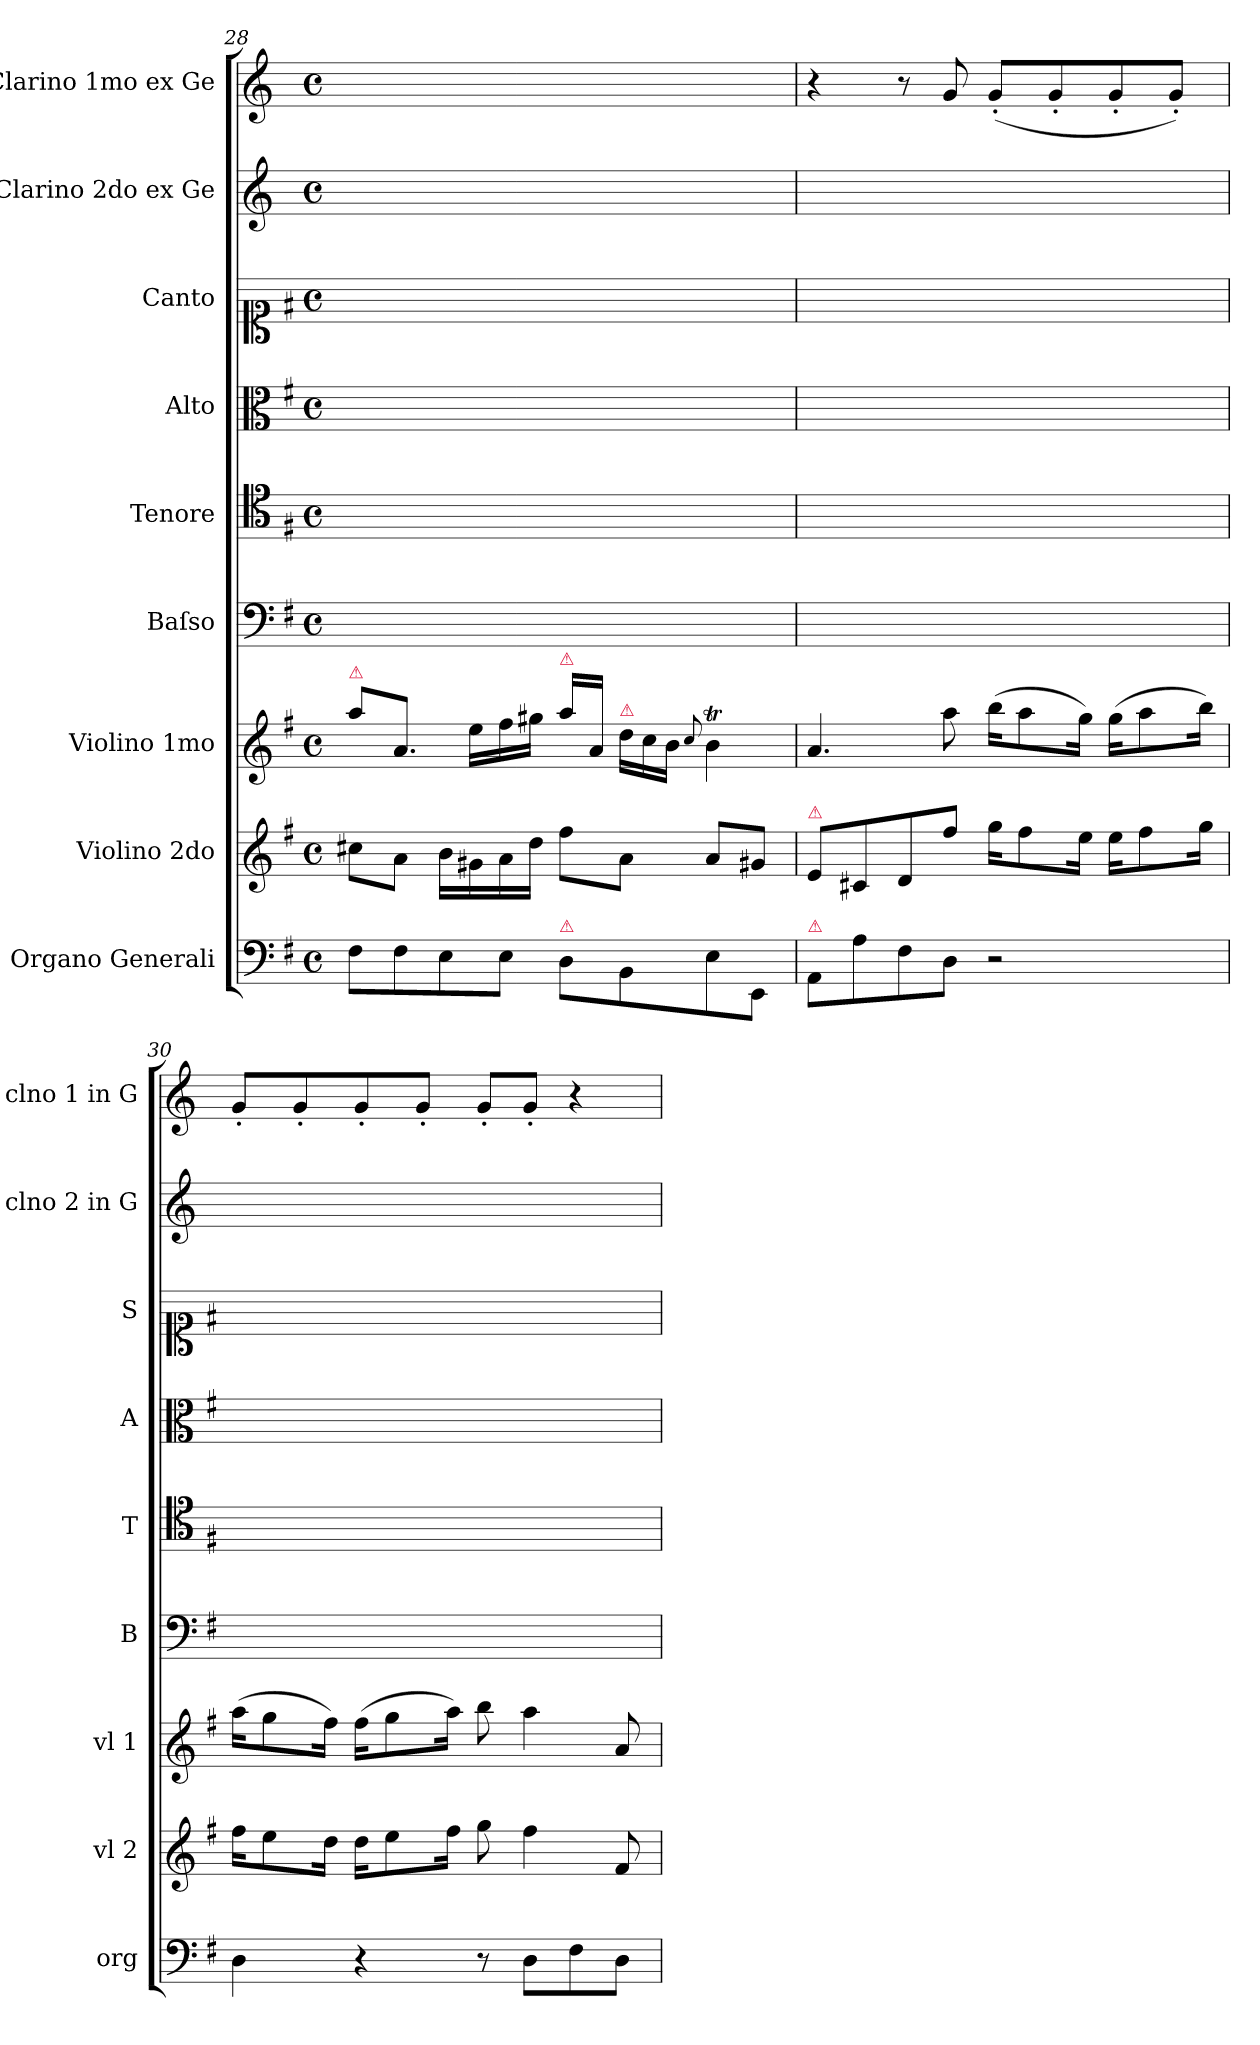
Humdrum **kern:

**kern	**kern	**kern	**kern	**kern	**kern	**kern	**kern	**kern
*part9	*part8	*part7	*part6	*part5	*part4	*part3	*part2	*part1
*staff9	*staff8	*staff7	*staff6	*staff5	*staff4	*staff3	*staff2	*staff1
*I"Organo Generali	*I"Violino 2do	*I"Violino 1mo	*I"Baſso	*I"Tenore	*I"Alto	*I"Canto	*I"Clarino 2do ex Ge	*I"Clarino 1mo ex Ge
*I'org	*I'vl 2	*I'vl 1	*I'B	*I'T	*I'A	*I'S	*I'clno 2 in G	*I'clno 1 in G
*clefF4	*clefG2	*clefG2	*clefF4	*clefC4	*clefC3	*clefC1	*clefG2	*clefG2
*	*	*	*	*	*	*	*ITrd3c5	*ITrd3c5
*k[f#]	*k[f#]	*k[f#]	*k[f#]	*k[f#]	*k[f#]	*k[f#]	*k[f#]	*k[f#]
*M4/4	*M4/4	*M4/4	*M4/4	*M4/4	*M4/4	*M4/4	*M4/4	*M4/4
*met(c)	*met(c)	*met(c)	*met(c)	*met(c)	*met(c)	*met(c)	*met(c)	*met(c)
=28	=28	=28	=28	=28	=28	=28	=28	=28
!	!	!LO:TX:a:color=crimson:t=⚠	!	!	!	!	!	!
8F#\L	8cc#X\L	8aa\L	1ryy	1ryy	1ryy	1ryy	1ryy	1ryy
8F#\	8a\J	8.a/J	.	.	.	.	.	.
8E\	16b\LL	.	.	.	.	.	.	.
.	16g#X\	16ee\LL	.	.	.	.	.	.
8E\J	16a\	16ff#\	.	.	.	.	.	.
.	16dd\JJ	16gg#X\JJ	.	.	.	.	.	.
!	!	!LO:TX:a:color=crimson:t=⚠	!	!	!	!	!	!
!LO:TX:a:color=crimson:t=⚠	!	!	!	!	!	!	!	!
8D\L	8ff#\L	16aa\LL	.	.	.	.	.	.
.	.	16a/JJ	.	.	.	.	.	.
*	*	*Xtuplet	*	*	*	*	*	*
!	!	!LO:TX:a:color=crimson:t=⚠	!	!	!	!	!	!
8BB\	8a\J	24dd\LL	.	.	.	.	.	.
.	.	24cc\	.	.	.	.	.	.
.	.	24b\JJ	.	.	.	.	.	.
.	.	8qqcc/	.	.	.	.	.	.
8E\	8a/L	4bt\	.	.	.	.	.	.
8EE/J	8g#X/J	.	.	.	.	.	.	.
=29	=29	=29	=29	=29	=29	=29	=29	=29
!	!LO:TX:a:color=crimson:t=⚠	!	!	!	!	!	!	!
!LO:TX:a:color=crimson:t=⚠	!	!	!	!	!	!	!	!
8AA/L	8e/L	4.a/	1ryy	1ryy	1ryy	1ryy	1ryy	4r
8A\	8c#X/	.	.	.	.	.	.	.
8F#\	8d/	.	.	.	.	.	.	8r
8D\J	8ff#\J	8aa\	.	.	.	.	.	8d/
2r	16gg\KL	(16bb\KL	.	.	.	.	.	(8d'/L
.	8ff#\	8aa\	.	.	.	.	.	.
.	.	.	.	.	.	.	.	8d'/
.	16ee\Jk	16gg\Jk)	.	.	.	.	.	.
.	16ee\KL	(16gg\KL	.	.	.	.	.	8d'/
.	8ff#\	8aa\	.	.	.	.	.	.
.	.	.	.	.	.	.	.	8d'/J)
.	16gg\Jk	16bb\Jk)	.	.	.	.	.	.
=30	=30	=30	=30	=30	=30	=30	=30	=30
4D\	16ff#\KL	(16aa\KL	1ryy	1ryy	1ryy	1ryy	1ryy	8d'/L
.	8ee\	8gg\	.	.	.	.	.	.
.	.	.	.	.	.	.	.	8d'/
.	16dd\Jk	16ff#\Jk)	.	.	.	.	.	.
4r	16dd\KL	(16ff#\KL	.	.	.	.	.	8d'/
.	8ee\	8gg\	.	.	.	.	.	.
.	.	.	.	.	.	.	.	8d'/J
.	16ff#\Jk	16aa\Jk)	.	.	.	.	.	.
8r	8gg\	8bb\	.	.	.	.	.	8d'/L
8D\L	4ff#\	4aa\	.	.	.	.	.	8d'/J
8F#\	.	.	.	.	.	.	.	4r
8D\J	8f#/	8a/	.	.	.	.	.	.
=	=	=	=	=	=	=	=	=
*-	*-	*-	*-	*-	*-	*-	*-	*-
